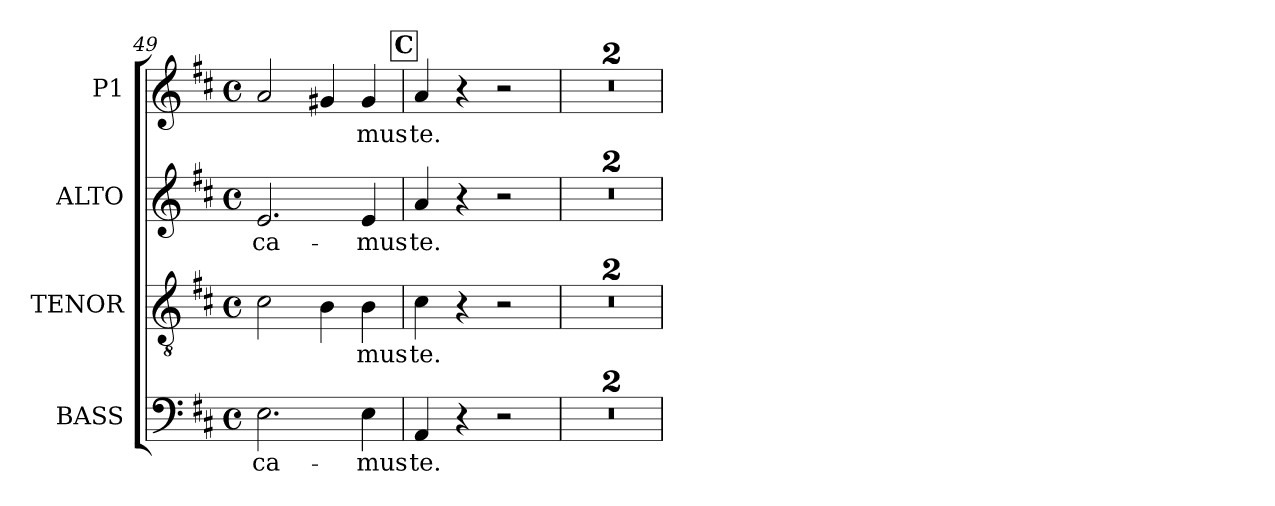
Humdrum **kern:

**kern	**text	**kern	**text	**kern	**text	**kern	**text
*part4	*part4	*part3	*part3	*part2	*part2	*part1	*part1
*staff4	*staff4	*staff3	*staff3	*staff2	*staff2	*staff1	*staff1
*I"BASS	*	*I"TENOR	*	*I"ALTO	*	*I"P1	*
*clefF4	*	*clefGv2	*	*clefG2	*	*clefG2	*
*	*	*ITrd7c12	*	*	*	*	*
*k[f#c#]	*	*k[f#c#]	*	*k[f#c#]	*	*k[f#c#]	*
*D:	*	*D:	*	*D:	*	*D:	*
*M4/4	*	*M4/4	*	*M4/4	*	*M4/4	*
*met(c)	*	*met(c)	*	*met(c)	*	*met(c)	*
=49	=49	=49	=49	=49	=49	=49	=49
!	!LO:LY:b:color=#000000	!	!	!	!	!	!
!	!	!	!	!	!LO:LY:b:color=#000000	!	!
2.Ei\	-ca-	2C#i\	.	2.ei/	-ca-	2ai/	.
.	.	4BBi\	.	.	.	4g#Xi/	.
!	!LO:LY:b:color=#000000	!	!	!	!	!	!
!	!	!	!LO:LY:b:color=#000000	!	!	!	!
!	!	!	!	!	!LO:LY:b:color=#000000	!	!
!	!	!	!	!	!	!	!LO:LY:b:color=#000000
4Ei\	-mus	4BBi\	-mus	4ei/	-mus	4g#i/	-mus
!!LO:REH:place=s1:B:color=#000000:enc=box:fs=17.1407:t=C
=50	=50	=50	=50	=50	=50	=50	=50
!	!LO:LY:b:color=#000000	!	!	!	!	!	!
!	!	!	!LO:LY:b:color=#000000	!	!	!	!
!	!	!	!	!	!LO:LY:b:color=#000000	!	!
!	!	!	!	!	!	!	!LO:LY:b:color=#000000
4AAi/	te.	4C#i\	te.	4ai/	te.	4ai/	te.
4r	.	4r	.	4r	.	4r	.
2r	.	2r	.	2r	.	2r	.
=51	=51	=51	=51	=51	=51	=51	=51
1r	.	1r	.	1r	.	1r	.
=52	=52	=52	=52	=52	=52	=52	=52
1r	.	1r	.	1r	.	1r	.
=	=	=	=	=	=	=	=
*-	*-	*-	*-	*-	*-	*-	*-
